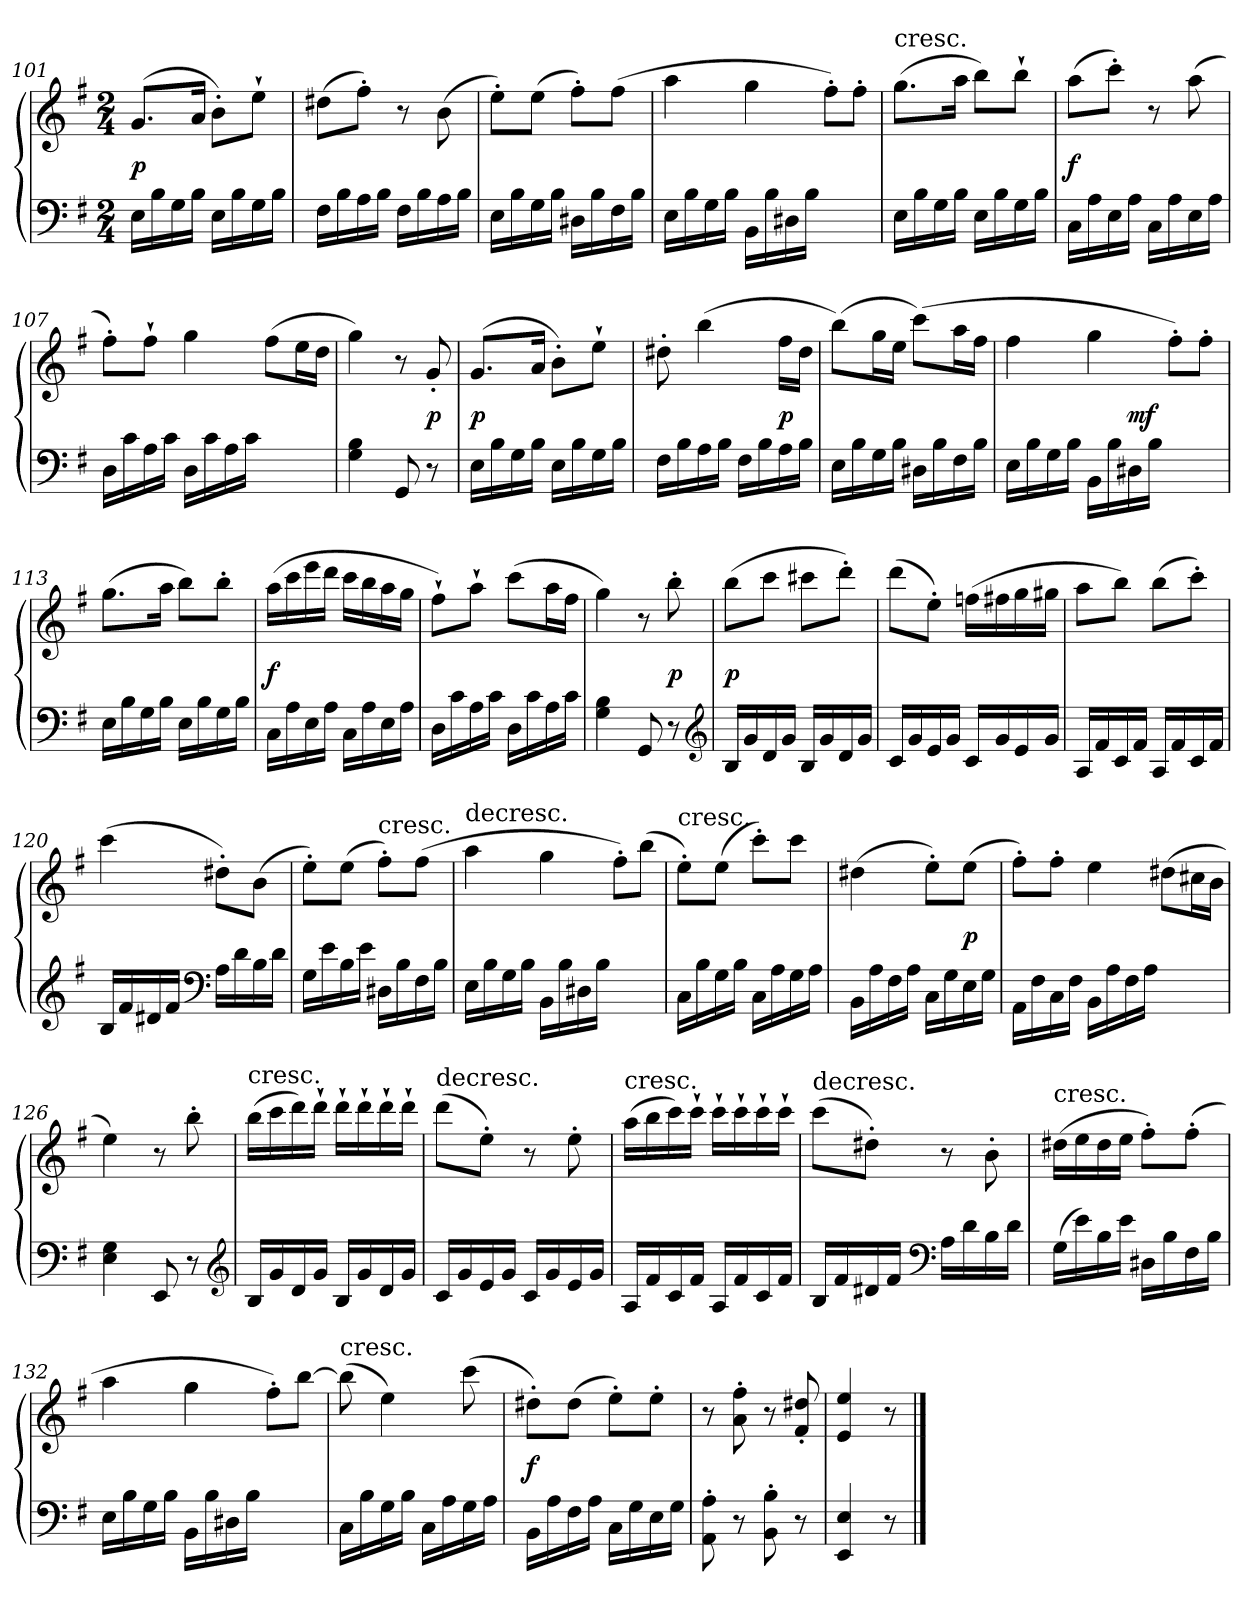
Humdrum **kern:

**kern	**kern	**dynam
*part1	*part1	*part1
*staff2	*staff1	*staff1/2
*clefF4	*clefG2	*
*k[f#]	*k[f#]	*
*M2/4	*M2/4	*
=101	=101	=101
16E\LL	(8.g/L	p
16B\	.	.
16G\	.	.
16B\JJ	16a/Jk	.
16E\LL	8b'\L)	.
16B\	.	.
16G\	8ee`\J	.
16B\JJ	.	.
=102	=102	=102
16F#\LL	(8dd#X\L	.
16B\	.	.
16A\	8ff#'\J)	.
16B\JJ	.	.
16F#\LL	8r	.
16B\	.	.
16A\	(8b\	.
16B\JJ	.	.
=103	=103	=103
16E\LL	8ee'\L)	.
16B\	.	.
16G\	(8ee\J	.
16B\JJ	.	.
16D#X\LL	8ff#'\L)	.
16B\	.	.
16F#\	(8ff#\J	.
16B\JJ	.	.
=104	=104	=104
16E\LL	4aa	.
16B\	.	.
16G\	.	.
16B\JJ	.	.
16BB\LL	4gg\	.
16B\	.	.
16D#X\	.	.
16B\JJ	.	.
4ryy	8ff#'\L)	.
.	8ff#'\J	.
=105	=105	=105
!	!LO:TX:t=cresc.	!
16E\LL	(8.gg\L	.
16B\	.	.
16G\	.	.
16B\JJ	16aa\Jk	.
16E\LL	8bb\L)	.
16B\	.	.
16G\	8bb`\J	.
16B\JJ	.	.
=106	=106	=106
16C\LL	(8aa\L	f
16A\	.	.
16E\	8ccc'\J)	.
16A\JJ	.	.
16C\LL	8r	.
16A\	.	.
16E\	(8aa\	.
16A\JJ	.	.
=107	=107	=107
16D\LL	8ff#'\L)	.
16c\	.	.
16A\	8ff#`\J	.
16c\JJ	.	.
16D\LL	4gg	.
16c\	.	.
16A\	.	.
16c\JJ	.	.
4ryy	(8ff#\L	.
.	16ee\L	.
.	16dd\JJ	.
=108	=108	=108
4G\ 4B\	4gg\)	.
8GG/	8r	.
8r	8g'/	p
=109	=109	=109
16E\LL	(8.g/L	p
16B\	.	.
16G\	.	.
16B\JJ	16a/Jk	.
16E\LL	8b'\L)	.
16B\	.	.
16G\	8ee`\J	.
16B\JJ	.	.
=110	=110	=110
16F#\LL	8dd#X'\	.
16B\	.	.
16A\	(4bb\	.
16B\JJ	.	.
16F#\LL	.	.
16B\	.	.
16A\	16ff#\LL	p
16B\JJ	16dd#\JJ	.
=111	=111	=111
16E\LL	(8bb\L)	.
16B\	.	.
16G\	16gg\L	.
16B\JJ	16ee\JJ	.
16D#X\LL	(8ccc\L)	.
16B\	.	.
16F#\	16aa\L	.
16B\JJ	16ff#\JJ	.
=112	=112	=112
*	*^	*
16E\LL	4ff#	4.ryy	.
16B\	.	.	.
16G\	.	.	.
16B\JJ	.	.	.
16BB\LL	4gg\	.	.
16B\	.	.	.
16D#X\	.	4.ryy	mf
16B\JJ	.	.	.
4ryy	8ff#'\L)	.	.
.	8ff#'\J	.	.
=113	=113	=113	=113
!	!LO:TX:t=cresc.	!	!
*	*v	*v	*
16E\LL	(8.gg\L	.
16B\	.	.
16G\	.	.
16B\JJ	16aa\Jk	.
16E\LL	8bb\L)	.
16B\	.	.
16G\	8bb'\J	.
16B\JJ	.	.
=114	=114	=114
16C\LL	(16aa\LL	f
16A\	16ccc\	.
16E\	16eee\	.
16A\JJ	16ddd\JJ	.
16C\LL	16ccc\LL	.
16A\	16bb\	.
16E\	16aa\	.
16A\JJ	16gg\JJ	.
=115	=115	=115
16D\LL	8ff#`\L)	.
16c\	.	.
16A\	8aa`\J	.
16c\JJ	.	.
16D\LL	(8ccc\L	.
16c\	.	.
16A\	16aa\L	.
16c\JJ	16ff#\JJ	.
=116	=116	=116
4G\ 4B\	4gg\)	.
8GG/	8r	.
8r	8bb'\	p
*clefG2	*	*
=117	=117	=117
16B/LL	(8bb\L	p
16g/	.	.
16d/	8ccc\J	.
16g/JJ	.	.
16B/LL	8ccc#X\L	.
16g/	.	.
16d/	8ddd'\J)	.
16g/JJ	.	.
=118	=118	=118
16c/LL	(8ddd\L	.
16g/	.	.
16e/	8ee'\J)	.
16g/JJ	.	.
16c/LL	(16ffn\LL	.
16g/	16ff#X\	.
16e/	16gg\	.
16g/JJ	16gg#X\JJ	.
=119	=119	=119
16A/LL	8aa\L	.
16f#/	.	.
16c/	8bb\J)	.
16f#/JJ	.	.
16A/LL	(8bb\L	.
16f#/	.	.
16c/	8ccc'\J)	.
16f#/JJ	.	.
=120	=120	=120
16B/LL	(4ccc\	.
16f#/	.	.
16d#X/	.	.
16f#/JJ	.	.
*clefF4	*	*
16A\LL	8dd#X'\L)	.
16d#\	.	.
16B\	(8b\J	.
16d#\JJ	.	.
=121	=121	=121
16G\LL	8ee'\L)	.
16e\	.	.
16B\	(8ee\J	.
16e\JJ	.	.
!	!LO:TX:t=cresc.	!
16D#X\LL	8ff#'\L)	.
16B\	.	.
16F#\	(8ff#\J	.
16B\JJ	.	.
=122	=122	=122
!	!LO:TX:t=decresc.	!
16E\LL	4aa	.
16B\	.	.
16G\	.	.
16B\JJ	.	.
16BB\LL	4gg\	.
16B\	.	.
16D#X\	.	.
16B\JJ	.	.
4ryy	8ff#'\L)	.
.	(8bb\J	.
=123	=123	=123
!	!LO:TX:t=cresc.	!
16C\LL	8ee'\L)	.
16B\	.	.
16G\	(8ee\J	.
16B\JJ	.	.
16C\LL	8ccc'\L)	.
16A\	.	.
16G\	8ccc\J	.
16A\JJ	.	.
=124	=124	=124
16BB\LL	(4dd#X\	.
16A\	.	.
16F#\	.	.
16A\JJ	.	.
16C\LL	8ee'\L)	.
16G\	.	.
16E\	(8ee\J	p
16G\JJ	.	.
=125	=125	=125
16AA\LL	8ff#'\L)	.
16F#\	.	.
16C\	8ff#'\J	.
16F#\JJ	.	.
16BB\LL	4ee	.
16A\	.	.
16F#\	.	.
16A\JJ	.	.
4ryy	(8dd#X\L	.
.	16cc#X\L	.
.	16b\JJ	.
=126	=126	=126
4E\ 4G\	4ee\)	.
8EE/	8r	.
8r	8bb'\	.
*clefG2	*	*
=127	=127	=127
!	!LO:TX:t=cresc.	!
16B/LL	(16bb\LL	.
16g/	16ccc\	.
16d/	16ddd\)	.
16g/JJ	16ddd`\JJ	.
16B/LL	16ddd`\LL	.
16g/	16ddd`\	.
16d/	16ddd`\	.
16g/JJ	16ddd`\JJ	.
=128	=128	=128
!	!LO:TX:t=decresc.	!
16c/LL	(8ddd\L	.
16g/	.	.
16e/	8ee'\J)	.
16g/JJ	.	.
16c/LL	8r	.
16g/	.	.
16e/	8ee'\	.
16g/JJ	.	.
=129	=129	=129
!	!LO:TX:t=cresc.	!
16A/LL	(16aa\LL	.
16f#/	16bb\	.
16c/	16ccc\)	.
16f#/JJ	16ccc`\JJ	.
16A/LL	16ccc`\LL	.
16f#/	16ccc`\	.
16c/	16ccc`\	.
16f#/JJ	16ccc`\JJ	.
=130	=130	=130
!	!LO:TX:t=decresc.	!
16B/LL	(8ccc\L	.
16f#/	.	.
16d#X/	8dd#X'\J)	.
16f#/JJ	.	.
*clefF4	*	*
16A\LL	8r	.
16d#\	.	.
16B\	8b'\	.
16d#\JJ	.	.
=131	=131	=131
!	!LO:TX:t=cresc.	!
(16G\LL	(16dd#X\LL	.
16e\)	16ee\	.
16B\	16dd#\	.
16e\JJ	16ee\JJ	.
16D#X\LL	8ff#'\L)	.
16B\	.	.
16F#\	(8ff#'\J	.
16B\JJ	.	.
=132	=132	=132
16E\LL	4aa	.
16B\	.	.
16G\	.	.
16B\JJ	.	.
16BB\LL	4gg\	.
16B\	.	.
16D#X\	.	.
16B\JJ	.	.
4ryy	8ff#'\L)	.
.	[8bb\J	.
=133	=133	=133
!	!LO:TX:t=cresc.	!
16C\LL	(8bb\]	.
16B\	.	.
16G\	4ee\)	.
16B\JJ	.	.
16C\LL	.	.
16A\	.	.
16G\	(8ccc\	.
16A\JJ	.	.
=134	=134	=134
16BB\LL	8dd#X'\L)	f
16A\	.	.
16F#\	(8dd#\J	.
16A\JJ	.	.
16C\LL	8ee'\L)	.
16G\	.	.
16E\	8ee'\J	.
16G\JJ	.	.
=135	=135	=135
8AA'\ 8A'\	8r	.
8r	8a'\ 8ff#'\	.
8BB'\ 8B'\	8r	.
8r	8f#'/ 8dd#X'/	.
=136	=136	=136
4EE/ 4E/	4e/ 4ee/	.
8r	8r	.
==	==	==
*-	*-	*-
